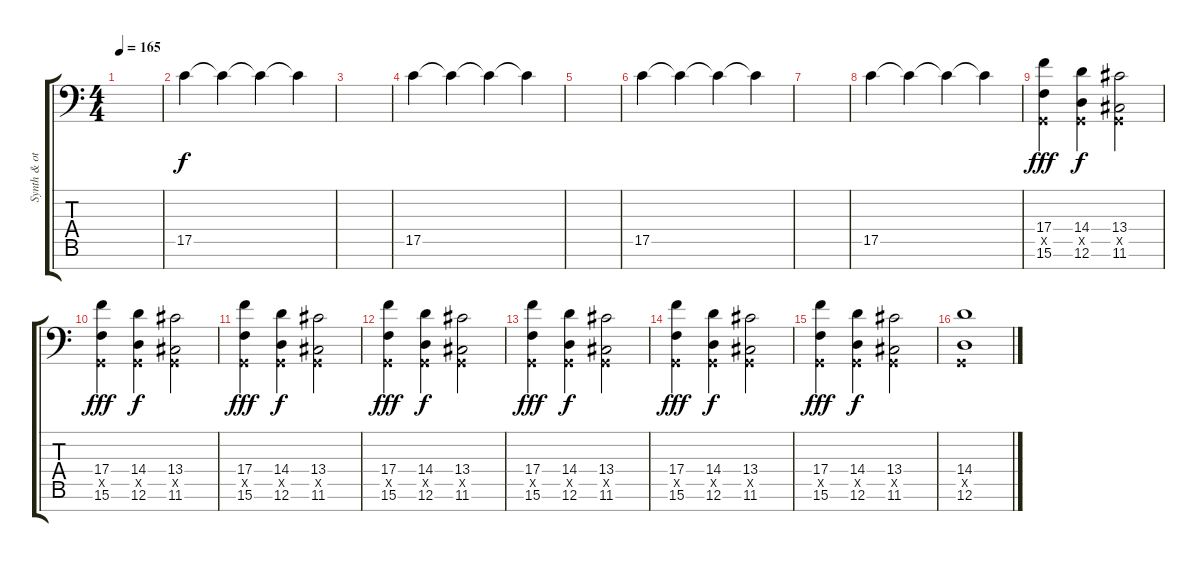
\track ("Synth & others" "Synth & ot") {instrument pad6metallic}
\staff {score tabs}
\tuning (D4 A3 F3 C3 G2 D2 A1) {hide}
\ts (4 4)
\tempo 165
\clef f4
\ks c
|
17.5.4{instrument electricgrandpiano} 17.5{t}.4 17.5{t}.4 17.5{t}.4 |
|
17.5.4{instrument electricgrandpiano} 17.5{t}.4 17.5{t}.4 17.5{t}.4 |
|
17.5.4{instrument electricgrandpiano} 17.5{t}.4 17.5{t}.4 17.5{t}.4 |
|
17.5.4{instrument electricgrandpiano} 17.5{t}.4 17.5{t}.4 17.5{t}.4 |
(17.4 0.5{x} 15.6).4{dy fff volume 11 instrument pad6metallic} (14.4 0.5{x} 12.6).4{dy f} (13.4 0.5{x} 11.6).2 |
(17.4 0.5{x} 15.6).4{dy fff} (14.4 0.5{x} 12.6).4{dy f} (13.4 0.5{x} 11.6).2 |
(17.4 0.5{x} 15.6).4{dy fff} (14.4 0.5{x} 12.6).4{dy f} (13.4 0.5{x} 11.6).2 |
(17.4 0.5{x} 15.6).4{dy fff} (14.4 0.5{x} 12.6).4{dy f} (13.4 0.5{x} 11.6).2 |
(17.4 0.5{x} 15.6).4{dy fff} (14.4 0.5{x} 12.6).4{dy f} (13.4 0.5{x} 11.6).2 |
(17.4 0.5{x} 15.6).4{dy fff} (14.4 0.5{x} 12.6).4{dy f} (13.4 0.5{x} 11.6).2 |
(17.4 0.5{x} 15.6).4{dy fff} (14.4 0.5{x} 12.6).4{dy f} (13.4 0.5{x} 11.6).2 |
(14.4 0.5{x} 12.6).1
